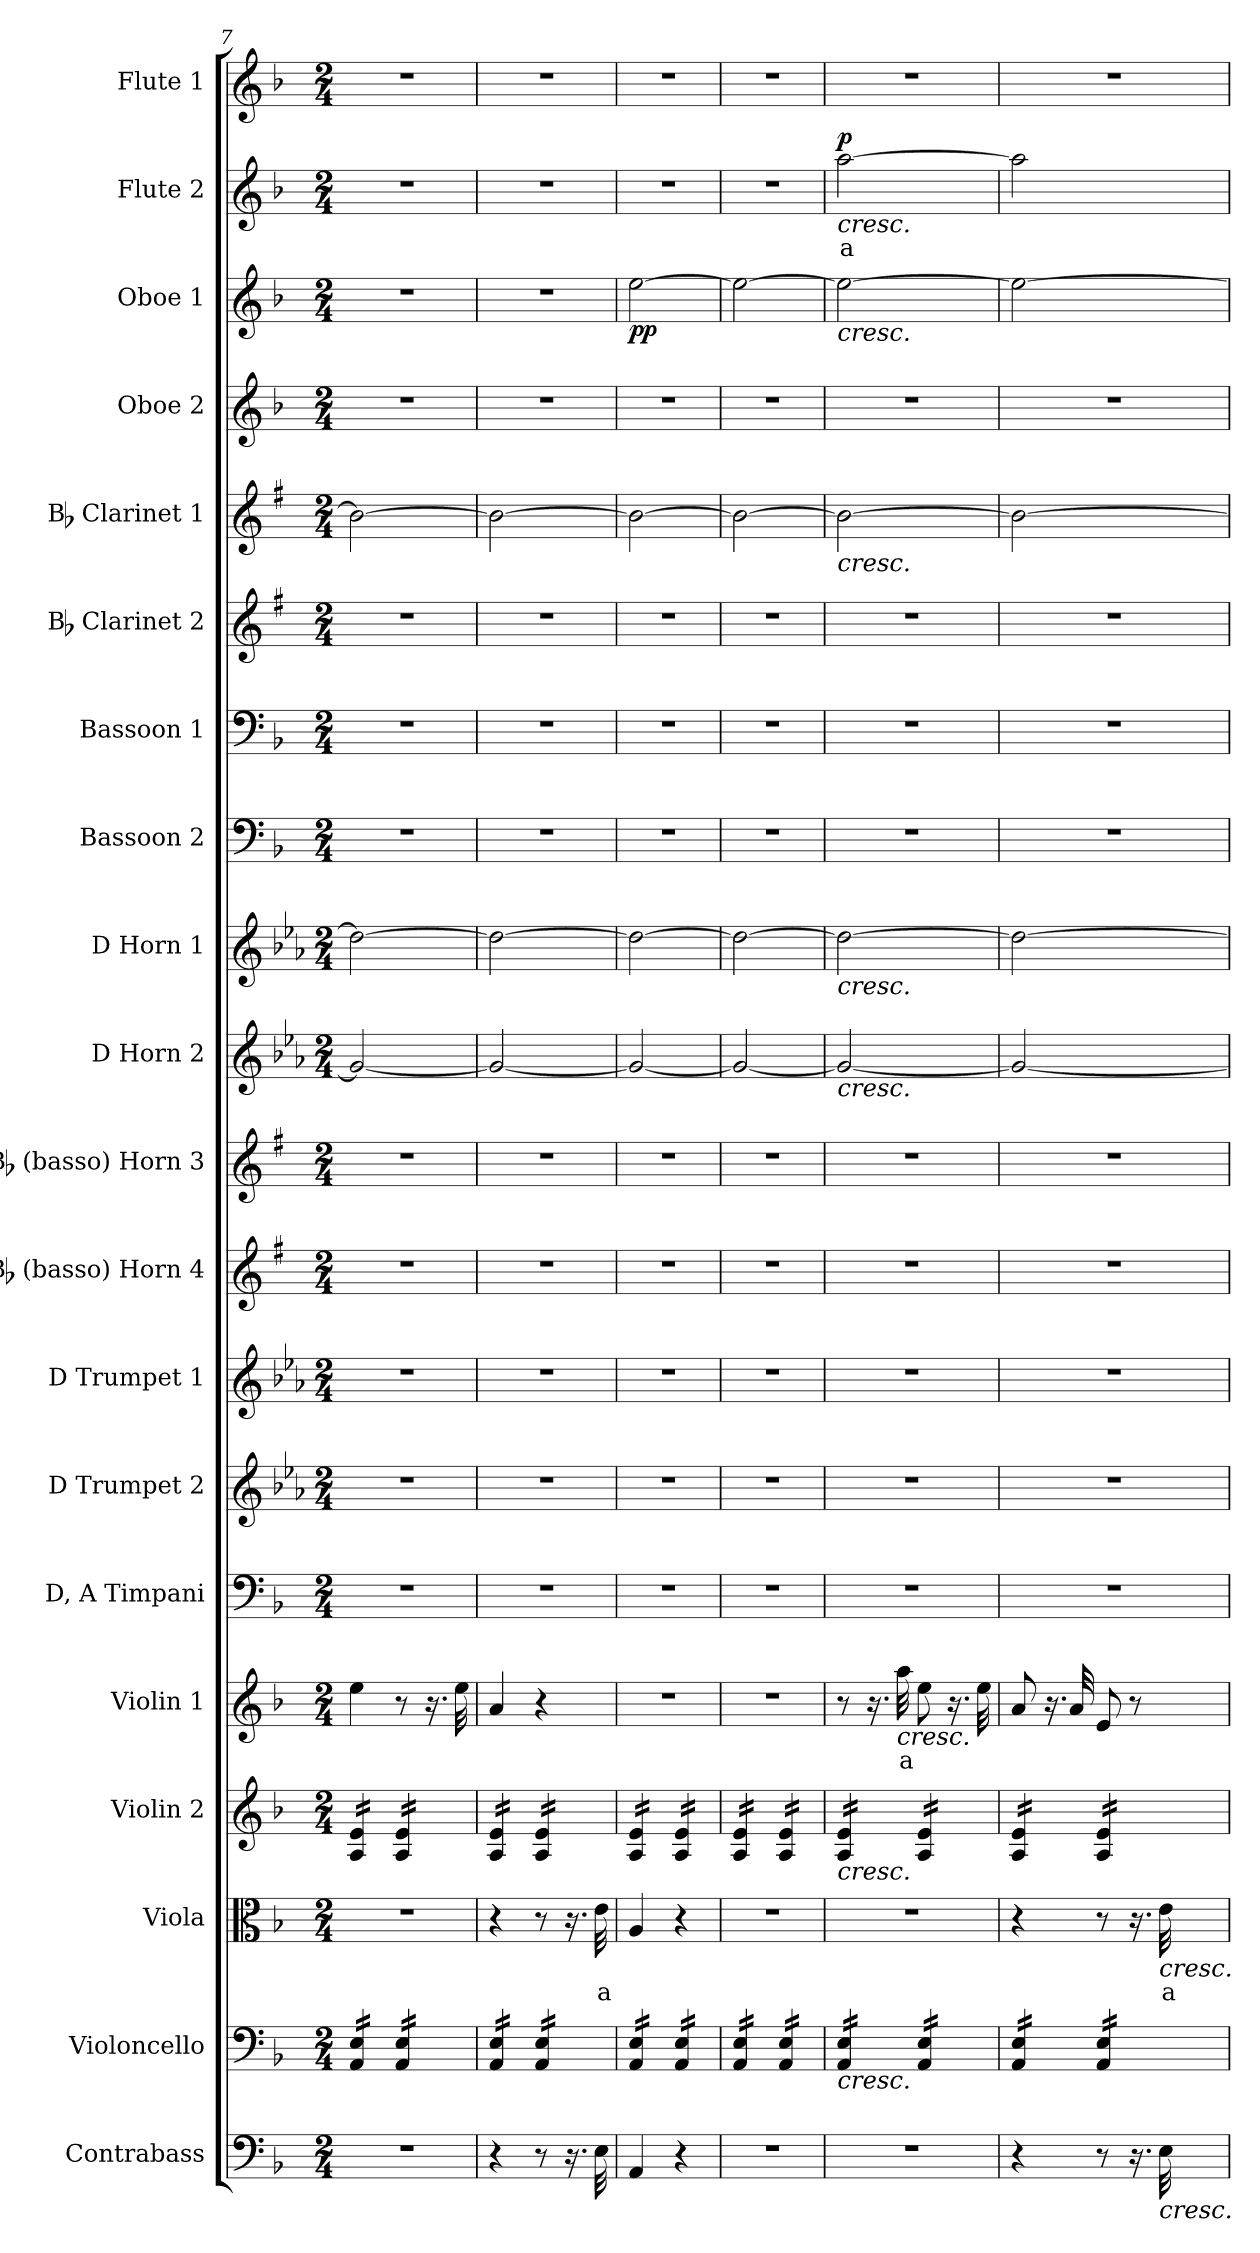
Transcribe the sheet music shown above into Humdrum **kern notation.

**kern	**kern	**kern	**text	**kern	**kern	**text	**kern	**kern	**kern	**kern	**kern	**kern	**kern	**kern	**kern	**kern	**kern	**kern	**kern	**dynam	**kern	**text	**dynam	**kern
*part20	*part19	*part18	*part18	*part17	*part16	*part16	*part15	*part14	*part13	*part12	*part11	*part10	*part9	*part8	*part7	*part6	*part5	*part4	*part3	*part3	*part2	*part2	*part2	*part1
*staff20	*staff19	*staff18	*staff18	*staff17	*staff16	*staff16	*staff15	*staff14	*staff13	*staff12	*staff11	*staff10	*staff9	*staff8	*staff7	*staff6	*staff5	*staff4	*staff3	*staff3	*staff2	*staff2	*staff2	*staff1
*I"Contrabass	*I"Violoncello	*I"Viola	*	*I"Violin 2	*I"Violin 1	*	*I"D, A Timpani	*I"D Trumpet 2	*I"D Trumpet 1	*I"Bb (basso) Horn 4	*I"Bb (basso) Horn 3	*I"D Horn 2	*I"D Horn 1	*I"Bassoon 2	*I"Bassoon 1	*I"Bb Clarinet 2	*I"Bb Clarinet 1	*I"Oboe 2	*I"Oboe 1	*	*I"Flute 2	*	*	*I"Flute 1
*I'Cb	*I'Vc	*I'Vla	*	*I'Vln 2	*I'Vln 1	*	*I'Timp	*I'Tpt 2	*I'Tpt 1	*I'Hn 4	*I'Hn 3	*I'Hn 2	*I'Hn 1	*I'Bsn 2	*I'Bsn 1	*I'Cl 2	*I'Cl 1	*I'Ob 2	*I'Ob 1	*	*I'Fl 2	*	*	*I'Fl 1
*clefF4	*clefF4	*clefC3	*	*clefG2	*clefG2	*	*clefF4	*clefG2	*clefG2	*clefG2	*clefG2	*clefG2	*clefG2	*clefF4	*clefF4	*clefG2	*clefG2	*clefG2	*clefG2	*	*clefG2	*	*	*clefG2
*ITrd7c12	*	*	*	*	*	*	*	*ITrd-1c-2	*ITrd-1c-2	*ITrd4c7	*ITrd4c7	*ITrd6c10	*ITrd6c10	*	*	*ITrd1c2	*ITrd1c2	*	*	*	*	*	*	*
*k[b-]	*k[b-]	*k[b-]	*	*k[b-]	*k[b-]	*	*k[b-]	*k[b-]	*k[b-]	*k[]	*k[]	*k[b-]	*k[b-]	*k[b-]	*k[b-]	*k[b-]	*k[b-]	*k[b-]	*k[b-]	*	*k[b-]	*	*	*k[b-]
*M2/4	*M2/4	*M2/4	*	*M2/4	*M2/4	*	*M2/4	*M2/4	*M2/4	*M2/4	*M2/4	*M2/4	*M2/4	*M2/4	*M2/4	*M2/4	*M2/4	*M2/4	*M2/4	*	*M2/4	*	*	*M2/4
=7	=7	=7	=7	=7	=7	=7	=7	=7	=7	=7	=7	=7	=7	=7	=7	=7	=7	=7	=7	=7	=7	=7	=7	=7
*	*tremolo	*	*	*	*	*	*	*	*	*	*	*	*	*	*	*	*	*	*	*	*	*	*	*
*	*	*	*	*tremolo	*	*	*	*	*	*	*	*	*	*	*	*	*	*	*	*	*	*	*	*
2r	24AA/ 24E/LL	2r	.	24A/ 24e/LL	4ee\	.	2r	2r	2r	2r	2r	2A/_	2e\_	2r	2r	2r	2a\_	2r	2r	.	2r	.	.	2r
.	24AA/ 24E/	.	.	24A/ 24e/	.	.	.	.	.	.	.	.	.	.	.	.	.	.	.	.	.	.	.	.
.	24AA/ 24E/	.	.	24A/ 24e/	.	.	.	.	.	.	.	.	.	.	.	.	.	.	.	.	.	.	.	.
.	24AA/ 24E/	.	.	24A/ 24e/	.	.	.	.	.	.	.	.	.	.	.	.	.	.	.	.	.	.	.	.
.	24AA/ 24E/	.	.	24A/ 24e/	.	.	.	.	.	.	.	.	.	.	.	.	.	.	.	.	.	.	.	.
.	24AA/ 24E/JJ	.	.	24A/ 24e/JJ	.	.	.	.	.	.	.	.	.	.	.	.	.	.	.	.	.	.	.	.
.	24AA/ 24E/LL	.	.	24A/ 24e/LL	8r	.	.	.	.	.	.	.	.	.	.	.	.	.	.	.	.	.	.	.
.	24AA/ 24E/	.	.	24A/ 24e/	.	.	.	.	.	.	.	.	.	.	.	.	.	.	.	.	.	.	.	.
.	24AA/ 24E/	.	.	24A/ 24e/	.	.	.	.	.	.	.	.	.	.	.	.	.	.	.	.	.	.	.	.
.	24AA/ 24E/	.	.	24A/ 24e/	16.r	.	.	.	.	.	.	.	.	.	.	.	.	.	.	.	.	.	.	.
.	24AA/ 24E/	.	.	24A/ 24e/	.	.	.	.	.	.	.	.	.	.	.	.	.	.	.	.	.	.	.	.
.	24AA/ 24E/JJ	.	.	24A/ 24e/JJ	.	.	.	.	.	.	.	.	.	.	.	.	.	.	.	.	.	.	.	.
.	.	.	.	.	32ee\	.	.	.	.	.	.	.	.	.	.	.	.	.	.	.	.	.	.	.
=8	=8	=8	=8	=8	=8	=8	=8	=8	=8	=8	=8	=8	=8	=8	=8	=8	=8	=8	=8	=8	=8	=8	=8	=8
4r	24AA/ 24E/LL	4r	.	24A/ 24e/LL	4a/	.	2r	2r	2r	2r	2r	2A/_	2e\_	2r	2r	2r	2a\_	2r	2r	.	2r	.	.	2r
.	24AA/ 24E/	.	.	24A/ 24e/	.	.	.	.	.	.	.	.	.	.	.	.	.	.	.	.	.	.	.	.
.	24AA/ 24E/	.	.	24A/ 24e/	.	.	.	.	.	.	.	.	.	.	.	.	.	.	.	.	.	.	.	.
.	24AA/ 24E/	.	.	24A/ 24e/	.	.	.	.	.	.	.	.	.	.	.	.	.	.	.	.	.	.	.	.
.	24AA/ 24E/	.	.	24A/ 24e/	.	.	.	.	.	.	.	.	.	.	.	.	.	.	.	.	.	.	.	.
.	24AA/ 24E/JJ	.	.	24A/ 24e/JJ	.	.	.	.	.	.	.	.	.	.	.	.	.	.	.	.	.	.	.	.
8r	24AA/ 24E/LL	8r	.	24A/ 24e/LL	4r	.	.	.	.	.	.	.	.	.	.	.	.	.	.	.	.	.	.	.
.	24AA/ 24E/	.	.	24A/ 24e/	.	.	.	.	.	.	.	.	.	.	.	.	.	.	.	.	.	.	.	.
.	24AA/ 24E/	.	.	24A/ 24e/	.	.	.	.	.	.	.	.	.	.	.	.	.	.	.	.	.	.	.	.
16.r	24AA/ 24E/	16.r	.	24A/ 24e/	.	.	.	.	.	.	.	.	.	.	.	.	.	.	.	.	.	.	.	.
.	24AA/ 24E/	.	.	24A/ 24e/	.	.	.	.	.	.	.	.	.	.	.	.	.	.	.	.	.	.	.	.
.	24AA/ 24E/JJ	.	.	24A/ 24e/JJ	.	.	.	.	.	.	.	.	.	.	.	.	.	.	.	.	.	.	.	.
!	!	!	!LO:LY:b:color=#FF0000	!	!	!	!	!	!	!	!	!	!	!	!	!	!	!	!	!	!	!	!	!
32EE\	.	32e\	a	.	.	.	.	.	.	.	.	.	.	.	.	.	.	.	.	.	.	.	.	.
=9	=9	=9	=9	=9	=9	=9	=9	=9	=9	=9	=9	=9	=9	=9	=9	=9	=9	=9	=9	=9	=9	=9	=9	=9
!	!	!	!	!	!	!	!	!	!	!	!	!	!	!	!	!	!	!	!	!LO:DY:b	!	!	!	!
4AAA/	24AA/ 24E/LL	4A/	.	24A/ 24e/LL	2r	.	2r	2r	2r	2r	2r	2A/_	2e\_	2r	2r	2r	2a\_	2r	[2ee\	pp	2r	.	.	2r
.	24AA/ 24E/	.	.	24A/ 24e/	.	.	.	.	.	.	.	.	.	.	.	.	.	.	.	.	.	.	.	.
.	24AA/ 24E/	.	.	24A/ 24e/	.	.	.	.	.	.	.	.	.	.	.	.	.	.	.	.	.	.	.	.
.	24AA/ 24E/	.	.	24A/ 24e/	.	.	.	.	.	.	.	.	.	.	.	.	.	.	.	.	.	.	.	.
.	24AA/ 24E/	.	.	24A/ 24e/	.	.	.	.	.	.	.	.	.	.	.	.	.	.	.	.	.	.	.	.
.	24AA/ 24E/JJ	.	.	24A/ 24e/JJ	.	.	.	.	.	.	.	.	.	.	.	.	.	.	.	.	.	.	.	.
4r	24AA/ 24E/LL	4r	.	24A/ 24e/LL	.	.	.	.	.	.	.	.	.	.	.	.	.	.	.	.	.	.	.	.
.	24AA/ 24E/	.	.	24A/ 24e/	.	.	.	.	.	.	.	.	.	.	.	.	.	.	.	.	.	.	.	.
.	24AA/ 24E/	.	.	24A/ 24e/	.	.	.	.	.	.	.	.	.	.	.	.	.	.	.	.	.	.	.	.
.	24AA/ 24E/	.	.	24A/ 24e/	.	.	.	.	.	.	.	.	.	.	.	.	.	.	.	.	.	.	.	.
.	24AA/ 24E/	.	.	24A/ 24e/	.	.	.	.	.	.	.	.	.	.	.	.	.	.	.	.	.	.	.	.
.	24AA/ 24E/JJ	.	.	24A/ 24e/JJ	.	.	.	.	.	.	.	.	.	.	.	.	.	.	.	.	.	.	.	.
=10	=10	=10	=10	=10	=10	=10	=10	=10	=10	=10	=10	=10	=10	=10	=10	=10	=10	=10	=10	=10	=10	=10	=10	=10
2r	24AA/ 24E/LL	2r	.	24A/ 24e/LL	2r	.	2r	2r	2r	2r	2r	2A/_	2e\_	2r	2r	2r	2a\_	2r	2ee\_	.	2r	.	.	2r
.	24AA/ 24E/	.	.	24A/ 24e/	.	.	.	.	.	.	.	.	.	.	.	.	.	.	.	.	.	.	.	.
.	24AA/ 24E/	.	.	24A/ 24e/	.	.	.	.	.	.	.	.	.	.	.	.	.	.	.	.	.	.	.	.
.	24AA/ 24E/	.	.	24A/ 24e/	.	.	.	.	.	.	.	.	.	.	.	.	.	.	.	.	.	.	.	.
.	24AA/ 24E/	.	.	24A/ 24e/	.	.	.	.	.	.	.	.	.	.	.	.	.	.	.	.	.	.	.	.
.	24AA/ 24E/JJ	.	.	24A/ 24e/JJ	.	.	.	.	.	.	.	.	.	.	.	.	.	.	.	.	.	.	.	.
.	24AA/ 24E/LL	.	.	24A/ 24e/LL	.	.	.	.	.	.	.	.	.	.	.	.	.	.	.	.	.	.	.	.
.	24AA/ 24E/	.	.	24A/ 24e/	.	.	.	.	.	.	.	.	.	.	.	.	.	.	.	.	.	.	.	.
.	24AA/ 24E/	.	.	24A/ 24e/	.	.	.	.	.	.	.	.	.	.	.	.	.	.	.	.	.	.	.	.
.	24AA/ 24E/	.	.	24A/ 24e/	.	.	.	.	.	.	.	.	.	.	.	.	.	.	.	.	.	.	.	.
.	24AA/ 24E/	.	.	24A/ 24e/	.	.	.	.	.	.	.	.	.	.	.	.	.	.	.	.	.	.	.	.
.	24AA/ 24E/JJ	.	.	24A/ 24e/JJ	.	.	.	.	.	.	.	.	.	.	.	.	.	.	.	.	.	.	.	.
=11	=11	=11	=11	=11	=11	=11	=11	=11	=11	=11	=11	=11	=11	=11	=11	=11	=11	=11	=11	=11	=11	=11	=11	=11
!	!	!	!	!	!	!	!	!	!	!	!	!	!	!	!	!	!	!	!	!	!LO:TX:b:i:t=cresc.	!	!	!
!	!	!	!	!	!	!	!	!	!	!	!	!	!	!	!	!	!	!	!LO:TX:b:i:t=cresc.	!	!	!	!	!
!	!	!	!	!	!	!	!	!	!	!	!	!	!	!	!	!	!LO:TX:b:i:t=cresc.	!	!	!	!	!	!	!
!	!	!	!	!	!	!	!	!	!	!	!	!	!LO:TX:b:i:t=cresc.	!	!	!	!	!	!	!	!	!	!	!
!	!	!	!	!	!	!	!	!	!	!	!	!LO:TX:b:i:t=cresc.	!	!	!	!	!	!	!	!	!	!	!	!
!	!	!	!	!LO:TX:b:i:t=cresc.	!	!	!	!	!	!	!	!	!	!	!	!	!	!	!	!	!	!	!	!
!	!LO:TX:b:i:t=cresc.	!	!	!	!	!	!	!	!	!	!	!	!	!	!	!	!	!	!	!	!	!	!	!
!	!	!	!	!	!	!	!	!	!	!	!	!	!	!	!	!	!	!	!	!	!	!LO:LY:b:color=#FF0000	!LO:DY:b	!
2r	24AA/ 24E/LL	2r	.	24A/ 24e/LL	8r	.	2r	2r	2r	2r	2r	2A/_	2e\_	2r	2r	2r	2a\_	2r	2ee\_	.	[2aa\	a	p	2r
.	24AA/ 24E/	.	.	24A/ 24e/	.	.	.	.	.	.	.	.	.	.	.	.	.	.	.	.	.	.	.	.
.	24AA/ 24E/	.	.	24A/ 24e/	.	.	.	.	.	.	.	.	.	.	.	.	.	.	.	.	.	.	.	.
.	24AA/ 24E/	.	.	24A/ 24e/	16.r	.	.	.	.	.	.	.	.	.	.	.	.	.	.	.	.	.	.	.
.	24AA/ 24E/	.	.	24A/ 24e/	.	.	.	.	.	.	.	.	.	.	.	.	.	.	.	.	.	.	.	.
.	24AA/ 24E/JJ	.	.	24A/ 24e/JJ	.	.	.	.	.	.	.	.	.	.	.	.	.	.	.	.	.	.	.	.
!	!	!	!	!	!LO:TX:b:i:t=cresc.	!	!	!	!	!	!	!	!	!	!	!	!	!	!	!	!	!	!	!
!	!	!	!	!	!	!LO:LY:b:color=#FF0000	!	!	!	!	!	!	!	!	!	!	!	!	!	!	!	!	!	!
.	.	.	.	.	32aa\	a	.	.	.	.	.	.	.	.	.	.	.	.	.	.	.	.	.	.
.	24AA/ 24E/LL	.	.	24A/ 24e/LL	8ee\	.	.	.	.	.	.	.	.	.	.	.	.	.	.	.	.	.	.	.
.	24AA/ 24E/	.	.	24A/ 24e/	.	.	.	.	.	.	.	.	.	.	.	.	.	.	.	.	.	.	.	.
.	24AA/ 24E/	.	.	24A/ 24e/	.	.	.	.	.	.	.	.	.	.	.	.	.	.	.	.	.	.	.	.
.	24AA/ 24E/	.	.	24A/ 24e/	16.r	.	.	.	.	.	.	.	.	.	.	.	.	.	.	.	.	.	.	.
.	24AA/ 24E/	.	.	24A/ 24e/	.	.	.	.	.	.	.	.	.	.	.	.	.	.	.	.	.	.	.	.
.	24AA/ 24E/JJ	.	.	24A/ 24e/JJ	.	.	.	.	.	.	.	.	.	.	.	.	.	.	.	.	.	.	.	.
.	.	.	.	.	32ee\	.	.	.	.	.	.	.	.	.	.	.	.	.	.	.	.	.	.	.
=12	=12	=12	=12	=12	=12	=12	=12	=12	=12	=12	=12	=12	=12	=12	=12	=12	=12	=12	=12	=12	=12	=12	=12	=12
4r	24AA/ 24E/LL	4r	.	24A/ 24e/LL	8a/	.	2r	2r	2r	2r	2r	2A/_	2e\_	2r	2r	2r	2a\_	2r	2ee\_	.	2aa\]	.	.	2r
.	24AA/ 24E/	.	.	24A/ 24e/	.	.	.	.	.	.	.	.	.	.	.	.	.	.	.	.	.	.	.	.
.	24AA/ 24E/	.	.	24A/ 24e/	.	.	.	.	.	.	.	.	.	.	.	.	.	.	.	.	.	.	.	.
.	24AA/ 24E/	.	.	24A/ 24e/	16.r	.	.	.	.	.	.	.	.	.	.	.	.	.	.	.	.	.	.	.
.	24AA/ 24E/	.	.	24A/ 24e/	.	.	.	.	.	.	.	.	.	.	.	.	.	.	.	.	.	.	.	.
.	24AA/ 24E/JJ	.	.	24A/ 24e/JJ	.	.	.	.	.	.	.	.	.	.	.	.	.	.	.	.	.	.	.	.
.	.	.	.	.	32a/	.	.	.	.	.	.	.	.	.	.	.	.	.	.	.	.	.	.	.
8r	24AA/ 24E/LL	8r	.	24A/ 24e/LL	8e/	.	.	.	.	.	.	.	.	.	.	.	.	.	.	.	.	.	.	.
.	24AA/ 24E/	.	.	24A/ 24e/	.	.	.	.	.	.	.	.	.	.	.	.	.	.	.	.	.	.	.	.
.	24AA/ 24E/	.	.	24A/ 24e/	.	.	.	.	.	.	.	.	.	.	.	.	.	.	.	.	.	.	.	.
16.r	24AA/ 24E/	16.r	.	24A/ 24e/	8r	.	.	.	.	.	.	.	.	.	.	.	.	.	.	.	.	.	.	.
.	24AA/ 24E/	.	.	24A/ 24e/	.	.	.	.	.	.	.	.	.	.	.	.	.	.	.	.	.	.	.	.
.	24AA/ 24E/JJ	.	.	24A/ 24e/JJ	.	.	.	.	.	.	.	.	.	.	.	.	.	.	.	.	.	.	.	.
*	*	*	*	*Xtremolo	*	*	*	*	*	*	*	*	*	*	*	*	*	*	*	*	*	*	*	*
*	*Xtremolo	*	*	*	*	*	*	*	*	*	*	*	*	*	*	*	*	*	*	*	*	*	*	*
!	!	!LO:TX:b:i:t=cresc.	!	!	!	!	!	!	!	!	!	!	!	!	!	!	!	!	!	!	!	!	!	!
!LO:TX:b:i:t=cresc.	!	!	!	!	!	!	!	!	!	!	!	!	!	!	!	!	!	!	!	!	!	!	!	!
!	!	!	!LO:LY:b:color=#FF0000	!	!	!	!	!	!	!	!	!	!	!	!	!	!	!	!	!	!	!	!	!
32EE\	.	32e\	a	.	.	.	.	.	.	.	.	.	.	.	.	.	.	.	.	.	.	.	.	.
=	=	=	=	=	=	=	=	=	=	=	=	=	=	=	=	=	=	=	=	=	=	=	=	=
*-	*-	*-	*-	*-	*-	*-	*-	*-	*-	*-	*-	*-	*-	*-	*-	*-	*-	*-	*-	*-	*-	*-	*-	*-
